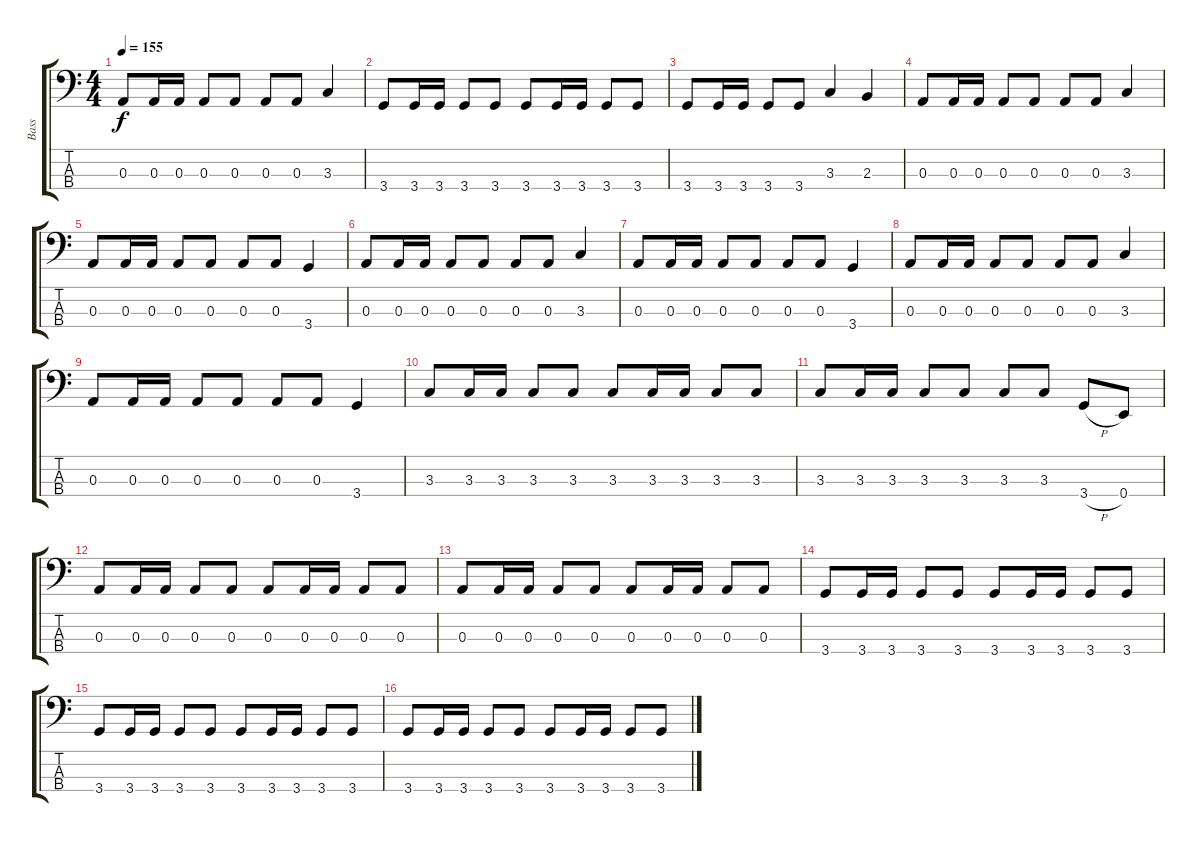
\track ("Bass" "Bass") {instrument electricbassfinger}
\staff {score tabs}
\tuning (G2 D2 A1 E1) {hide}
\ts (4 4)
\tempo 155
\clef f4
\ks c
0.3.8{dy f} 0.3.16 0.3.16 0.3.8 0.3.8 0.3.8 0.3.8 3.3.4 |
3.4.8 3.4.16 3.4.16 3.4.8 3.4.8 3.4.8 3.4.16 3.4.16 3.4.8 3.4.8 |
3.4.8 3.4.16 3.4.16 3.4.8 3.4.8 3.3.4 2.3.4 |
0.3.8 0.3.16 0.3.16 0.3.8 0.3.8 0.3.8 0.3.8 3.3.4 |
0.3.8 0.3.16 0.3.16 0.3.8 0.3.8 0.3.8 0.3.8 3.4.4 |
0.3.8 0.3.16 0.3.16 0.3.8 0.3.8 0.3.8 0.3.8 3.3.4 |
0.3.8 0.3.16 0.3.16 0.3.8 0.3.8 0.3.8 0.3.8 3.4.4 |
0.3.8 0.3.16 0.3.16 0.3.8 0.3.8 0.3.8 0.3.8 3.3.4 |
0.3.8 0.3.16 0.3.16 0.3.8 0.3.8 0.3.8 0.3.8 3.4.4 |
3.3.8 3.3.16 3.3.16 3.3.8 3.3.8 3.3.8 3.3.16 3.3.16 3.3.8 3.3.8 |
3.3.8 3.3.16 3.3.16 3.3.8 3.3.8 3.3.8 3.3.8 3.4{h}.8 0.4.8 |
0.3.8 0.3.16 0.3.16 0.3.8 0.3.8 0.3.8 0.3.16 0.3.16 0.3.8 0.3.8 |
0.3.8 0.3.16 0.3.16 0.3.8 0.3.8 0.3.8 0.3.16 0.3.16 0.3.8 0.3.8 |
3.4.8 3.4.16 3.4.16 3.4.8 3.4.8 3.4.8 3.4.16 3.4.16 3.4.8 3.4.8 |
3.4.8 3.4.16 3.4.16 3.4.8 3.4.8 3.4.8 3.4.16 3.4.16 3.4.8 3.4.8 |
3.4.8 3.4.16 3.4.16 3.4.8 3.4.8 3.4.8 3.4.16 3.4.16 3.4.8 3.4.8
